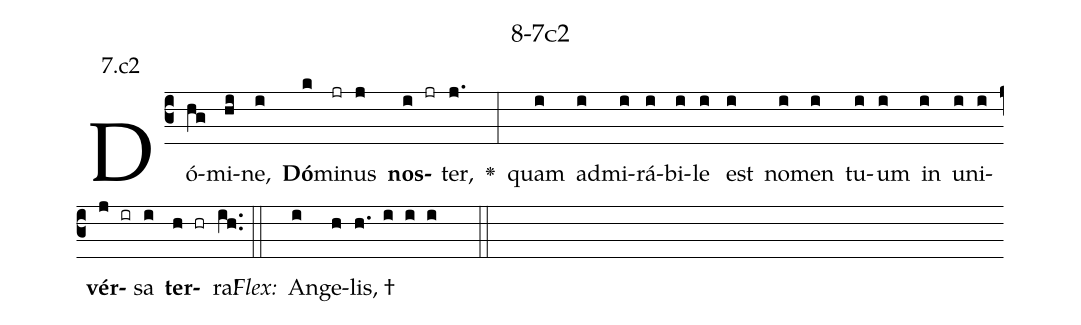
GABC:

name: 8-7c2;
annotation: 7.c2;
%%
(c3)Dó(hg)mi(hi)ne,(i) <b>Dó</b>(k)mi(jr)nus(j) <b>nos</b>(i jr)ter,(j.) <v>\greheightstar</v>(:) quam(i) ad(i)mi(i)rá(i)bi(i)le(i) est(i) no(i)men(i) tu(i)um(i) in(i) u(i)ni(i)<b>vér</b>(j ir)sa(i) <b>ter</b>(h hr)ra!(ih..) (::)
<i>Flex:</i>()  An(i)ge(h)lis, †(h. i i i  ::)

%E(i) u(i) o(j) u(i) a(h) e.(ih..) (::)
